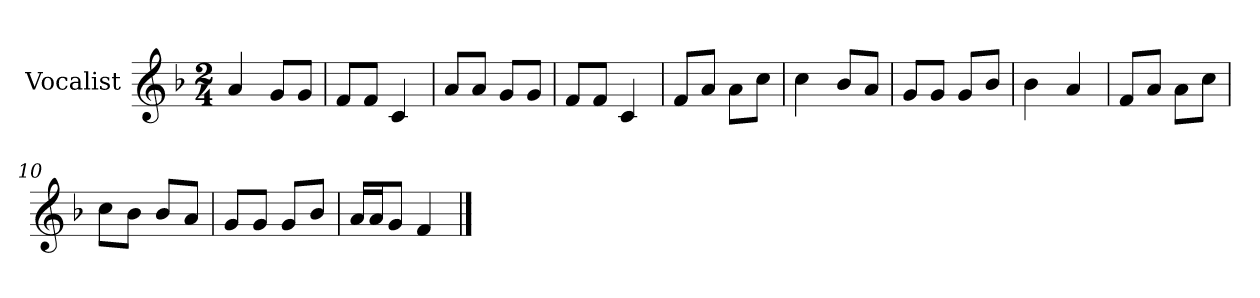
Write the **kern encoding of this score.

**kern
*part1
*staff1
*I"Vocalist
*k[b-]
*F:
*M2/4
=1
4a
8gL
8gJ
=2
8fL
8fJ
4c
=3
8aL
8aJ
8gL
8gJ
=4
8fL
8fJ
4c
=5
8fL
8aJ
8aL
8ccJ
=6
4cc
8b-L
8aJ
=7
8gL
8gJ
8gL
8b-J
=8
4b-
4a
=9
8fL
8aJ
8aL
8ccJ
=10
8ccL
8b-J
8b-L
8aJ
=11
8gL
8gJ
8gL
8b-J
=12
16aLL
16aJ
8gJ
4f
==
*-
